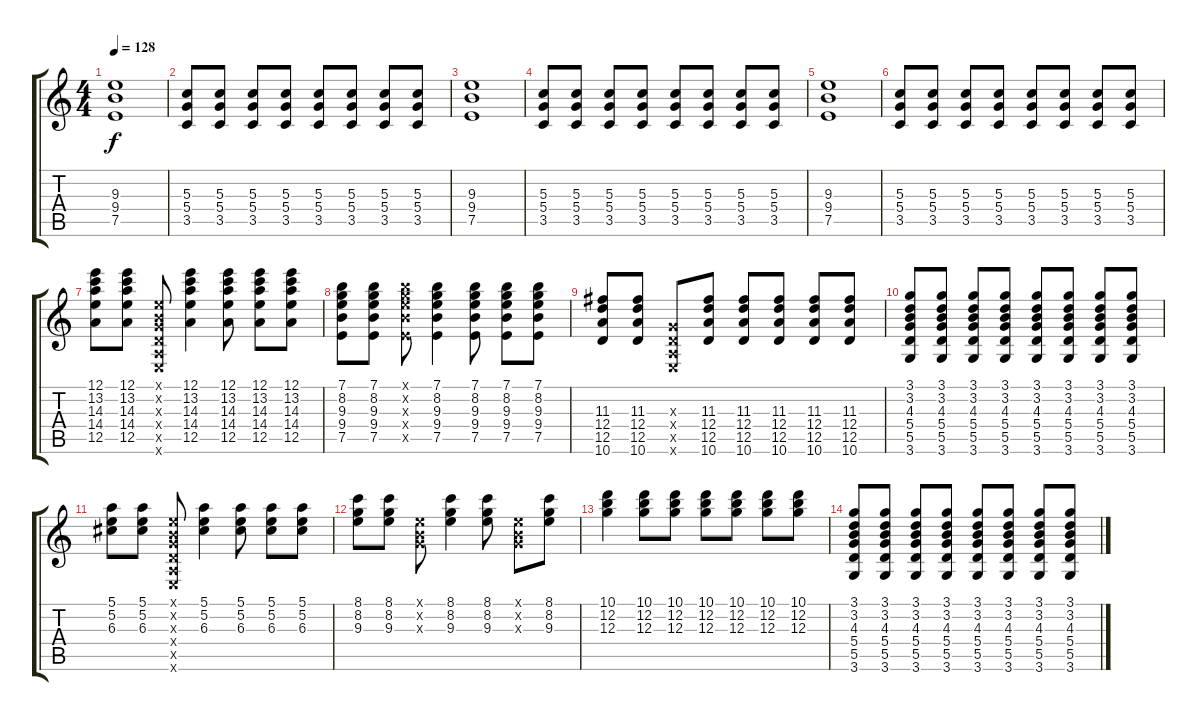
\track "" {instrument overdrivenguitar}
\staff {score tabs}
\tuning (E4 B3 G3 D3 A2 E2) {hide}
\ts (4 4)
\tempo 128
\clef g2
\ks c
(9.3 9.4 7.5).1{dy f instrument electricguitarclean} |
(5.3 5.4 3.5).8 (5.3 5.4 3.5).8 (5.3 5.4 3.5).8 (5.3 5.4 3.5).8 (5.3 5.4 3.5).8 (5.3 5.4 3.5).8 (5.3 5.4 3.5).8 (5.3 5.4 3.5).8 |
(9.3 9.4 7.5).1{instrument electricguitarclean} |
(5.3 5.4 3.5).8 (5.3 5.4 3.5).8 (5.3 5.4 3.5).8 (5.3 5.4 3.5).8 (5.3 5.4 3.5).8 (5.3 5.4 3.5).8 (5.3 5.4 3.5).8 (5.3 5.4 3.5).8 |
(9.3 9.4 7.5).1{instrument electricguitarclean} |
(5.3 5.4 3.5).8 (5.3 5.4 3.5).8 (5.3 5.4 3.5).8 (5.3 5.4 3.5).8 (5.3 5.4 3.5).8 (5.3 5.4 3.5).8 (5.3 5.4 3.5).8 (5.3 5.4 3.5).8 |
(12.1 13.2 14.3 14.4 12.5).8 (12.1 13.2 14.3 14.4 12.5).8 (0.1{x} 0.2{x} 0.3{x} 0.4{x} 0.5{x} 0.6{x}).8 (12.1 13.2 14.3 14.4 12.5).4 (12.1 13.2 14.3 14.4 12.5).8 (12.1 13.2 14.3 14.4 12.5).8 (12.1 13.2 14.3 14.4 12.5).8 |
(7.1 8.2 9.3 9.4 7.5).8 (7.1 8.2 9.3 9.4 7.5).8 (7.1{x} 8.2{x} 9.3{x} 9.4{x} 7.5{x}).8 (7.1 8.2 9.3 9.4 7.5).4 (7.1 8.2 9.3 9.4 7.5).8 (7.1 8.2 9.3 9.4 7.5).8 (7.1 8.2 9.3 9.4 7.5).8 |
(11.3 12.4 12.5 10.6).8 (11.3 12.4 12.5 10.6).8 (0.3{x} 0.4{x} 0.5{x} 0.6{x}).8 (11.3 12.4 12.5 10.6).8 (11.3 12.4 12.5 10.6).8 (11.3 12.4 12.5 10.6).8 (11.3 12.4 12.5 10.6).8 (11.3 12.4 12.5 10.6).8 |
(3.1 3.2 4.3 5.4 5.5 3.6).8 (3.1 3.2 4.3 5.4 5.5 3.6).8 (3.1 3.2 4.3 5.4 5.5 3.6).8 (3.1 3.2 4.3 5.4 5.5 3.6).8 (3.1 3.2 4.3 5.4 5.5 3.6).8 (3.1 3.2 4.3 5.4 5.5 3.6).8 (3.1 3.2 4.3 5.4 5.5 3.6).8 (3.1 3.2 4.3 5.4 5.5 3.6).8 |
(5.1 5.2 6.3).8 (5.1 5.2 6.3).8 (0.1{x} 0.2{x} 0.3{x} 0.4{x} 0.5{x} 0.6{x}).8 (5.1 5.2 6.3).4 (5.1 5.2 6.3).8 (5.1 5.2 6.3).8 (5.1 5.2 6.3).8 |
(8.1 8.2 9.3).8 (8.1 8.2 9.3).8 (0.1{x} 0.2{x} 0.3{x}).8 (8.1 8.2 9.3).4 (8.1 8.2 9.3).8 (0.1{x} 0.2{x} 0.3{x}).8 (8.1 8.2 9.3).8 |
(10.1 12.2 12.3).4 (10.1 12.2 12.3).8 (10.1 12.2 12.3).8 (10.1 12.2 12.3).8 (10.1 12.2 12.3).8 (10.1 12.2 12.3).8 (10.1 12.2 12.3).8 |
(3.1 3.2 4.3 5.4 5.5 3.6).8 (3.1 3.2 4.3 5.4 5.5 3.6).8 (3.1 3.2 4.3 5.4 5.5 3.6).8 (3.1 3.2 4.3 5.4 5.5 3.6).8 (3.1 3.2 4.3 5.4 5.5 3.6).8 (3.1 3.2 4.3 5.4 5.5 3.6).8 (3.1 3.2 4.3 5.4 5.5 3.6).8 (3.1 3.2 4.3 5.4 5.5 3.6).8
